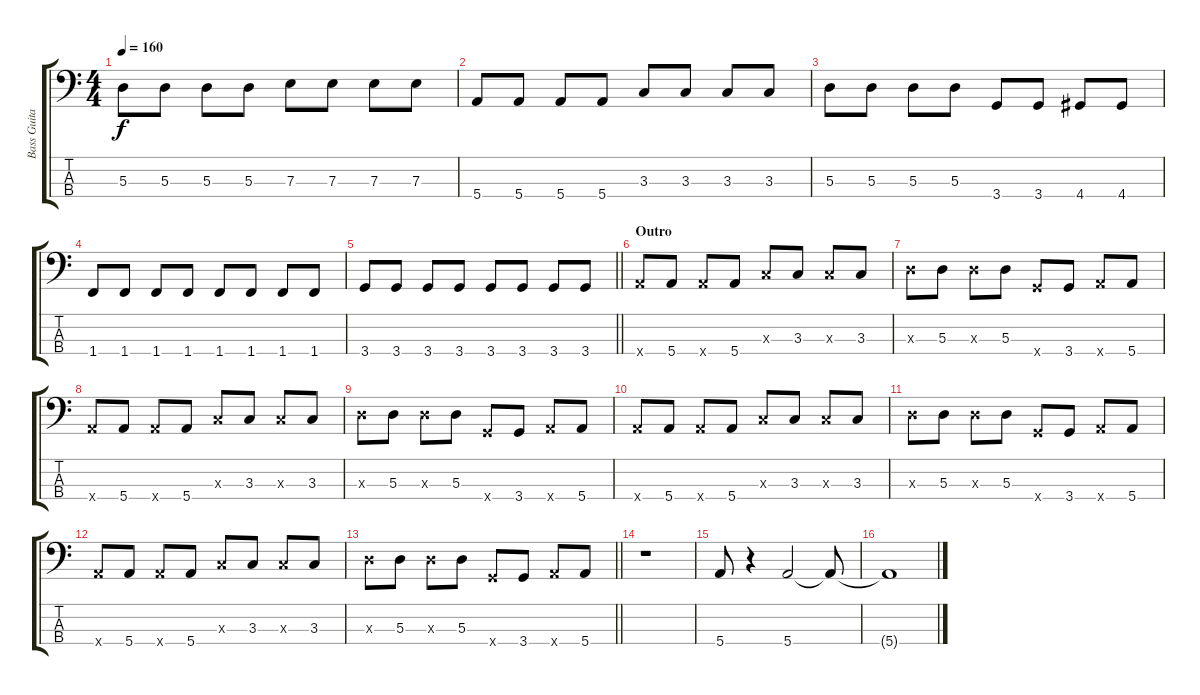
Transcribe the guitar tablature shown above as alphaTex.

\track ("Bass Guitar" "Bass Guita") {instrument electricbasspick}
\staff {score tabs}
\tuning (G2 D2 A1 E1) {hide}
\ts (4 4)
\tempo 160
\clef f4
\ks c
5.3.8{dy f} 5.3.8 5.3.8 5.3.8 7.3.8 7.3.8 7.3.8 7.3.8 |
5.4.8 5.4.8 5.4.8 5.4.8 3.3.8 3.3.8 3.3.8 3.3.8 |
5.3.8 5.3.8 5.3.8 5.3.8 3.4.8 3.4.8 4.4.8 4.4.8 |
1.4.8 1.4.8 1.4.8 1.4.8 1.4.8 1.4.8 1.4.8 1.4.8 |
\barLineRight lightlight
3.4.8 3.4.8 3.4.8 3.4.8 3.4.8 3.4.8 3.4.8 3.4.8 |
\section ("" "Outro")
5.4{x}.8 5.4.8 5.4{x}.8 5.4.8 3.3{x}.8 3.3.8 3.3{x}.8 3.3.8 |
5.3{x}.8 5.3.8 5.3{x}.8 5.3.8 3.4{x}.8 3.4.8 5.4{x}.8 5.4.8 |
5.4{x}.8 5.4.8 5.4{x}.8 5.4.8 3.3{x}.8 3.3.8 3.3{x}.8 3.3.8 |
5.3{x}.8 5.3.8 5.3{x}.8 5.3.8 3.4{x}.8 3.4.8 5.4{x}.8 5.4.8 |
5.4{x}.8 5.4.8 5.4{x}.8 5.4.8 3.3{x}.8 3.3.8 3.3{x}.8 3.3.8 |
5.3{x}.8 5.3.8 5.3{x}.8 5.3.8 3.4{x}.8 3.4.8 5.4{x}.8 5.4.8 |
5.4{x}.8 5.4.8 5.4{x}.8 5.4.8 3.3{x}.8 3.3.8 3.3{x}.8 3.3.8 |
\barLineRight lightlight
5.3{x}.8 5.3.8 5.3{x}.8 5.3.8 3.4{x}.8 3.4.8 5.4{x}.8 5.4.8 |
r.1 |
5.4.8 r.4 5.4.2 5.4{t}.8 |
5.4{t}.1
